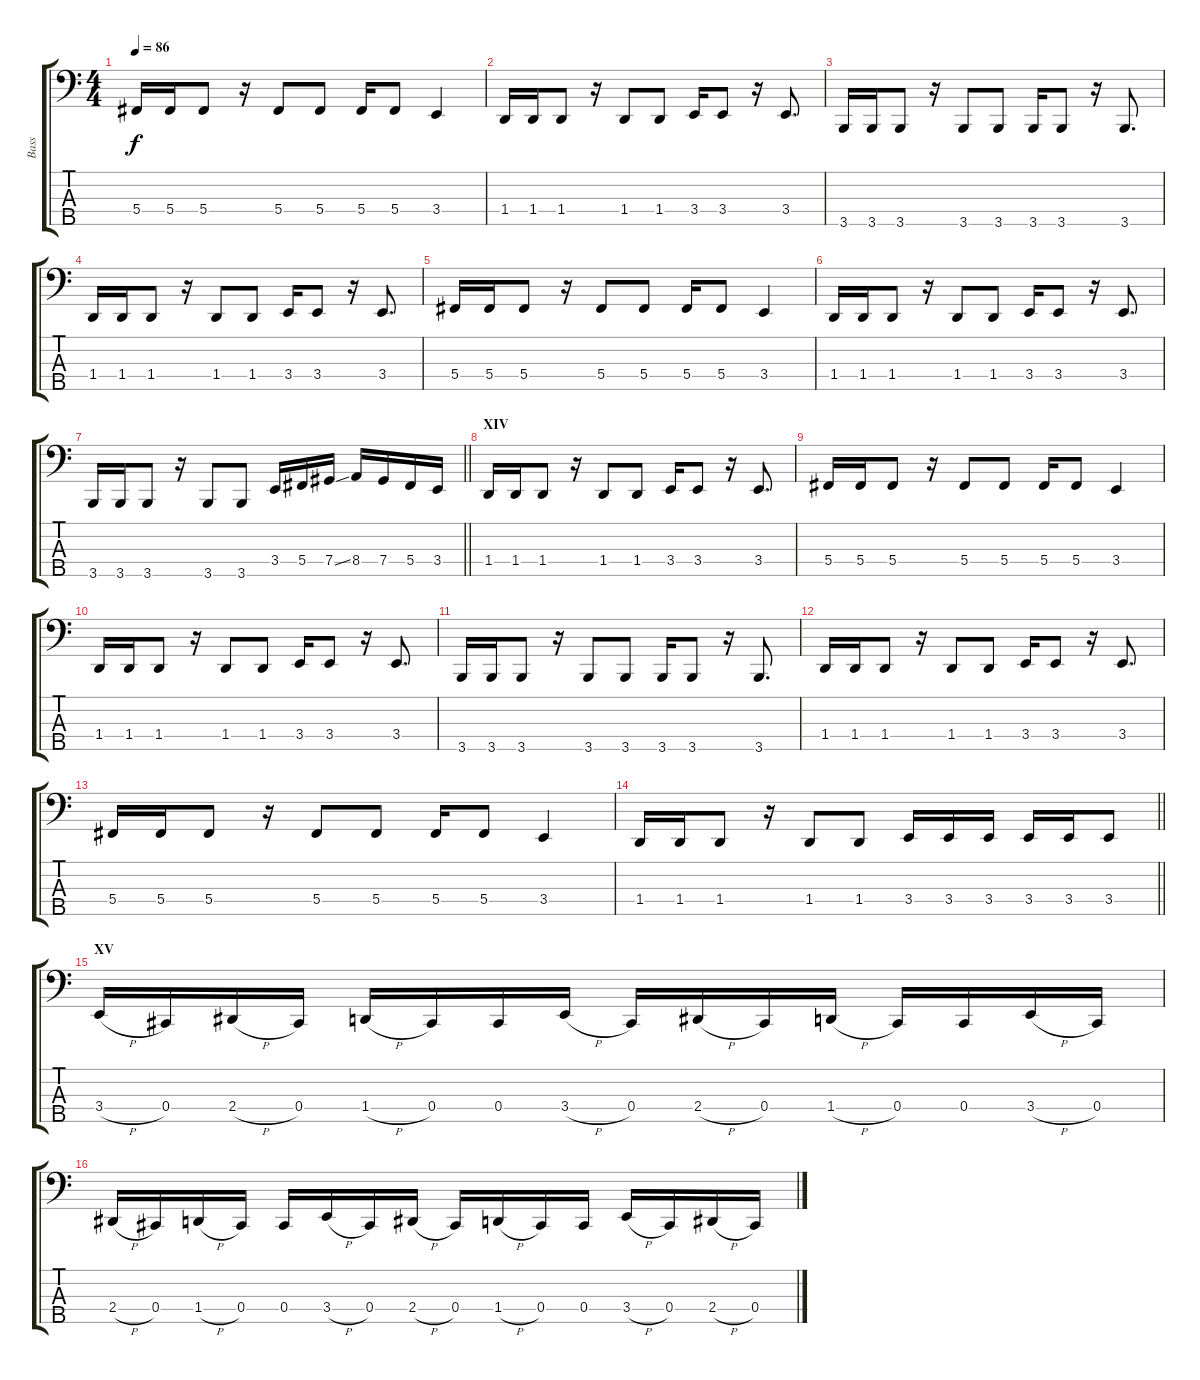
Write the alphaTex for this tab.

\track ("Bass" "Bass") {instrument electricbasspick}
\staff {score tabs}
\tuning (Gb2 Db2 Ab1 Db1 Ab0) {hide}
\ts (4 4)
\tempo 86
\clef f4
\ks c
5.4.16{dy f} 5.4.16 5.4.8 r.16 5.4.8 5.4.8 5.4.16 5.4.8 3.4.4 |
1.4.16 1.4.16 1.4.8 r.16 1.4.8 1.4.8 3.4.16 3.4.8 r.16 3.4.8{d} |
3.5.16 3.5.16 3.5.8 r.16 3.5.8 3.5.8 3.5.16 3.5.8 r.16 3.5.8{d} |
1.4.16 1.4.16 1.4.8 r.16 1.4.8 1.4.8 3.4.16 3.4.8 r.16 3.4.8{d} |
5.4.16 5.4.16 5.4.8 r.16 5.4.8 5.4.8 5.4.16 5.4.8 3.4.4 |
1.4.16 1.4.16 1.4.8 r.16 1.4.8 1.4.8 3.4.16 3.4.8 r.16 3.4.8{d} |
\barLineRight lightlight
3.5.16 3.5.16 3.5.8 r.16 3.5.8 3.5.8 3.4.16 5.4.16 7.4{ss}.16 8.4.16 7.4.16 5.4.16 3.4.16 |
\section ("" "XIV")
1.4.16 1.4.16 1.4.8 r.16 1.4.8 1.4.8 3.4.16 3.4.8 r.16 3.4.8{d} |
5.4.16 5.4.16 5.4.8 r.16 5.4.8 5.4.8 5.4.16 5.4.8 3.4.4 |
1.4.16 1.4.16 1.4.8 r.16 1.4.8 1.4.8 3.4.16 3.4.8 r.16 3.4.8{d} |
3.5.16 3.5.16 3.5.8 r.16 3.5.8 3.5.8 3.5.16 3.5.8 r.16 3.5.8{d} |
1.4.16 1.4.16 1.4.8 r.16 1.4.8 1.4.8 3.4.16 3.4.8 r.16 3.4.8{d} |
5.4.16 5.4.16 5.4.8 r.16 5.4.8 5.4.8 5.4.16 5.4.8 3.4.4 |
\barLineRight lightlight
1.4.16 1.4.16 1.4.8 r.16 1.4.8 1.4.8 3.4.16 3.4.16 3.4.16 3.4.16 3.4.16 3.4.8 |
\section ("" "XV")
3.4{h}.16 0.4.16 2.4{h}.16 0.4.16 1.4{h}.16 0.4.16 0.4.16 3.4{h}.16 0.4.16 2.4{h}.16 0.4.16 1.4{h}.16 0.4.16 0.4.16 3.4{h}.16 0.4.16 |
2.4{h}.16 0.4.16 1.4{h}.16 0.4.16 0.4.16 3.4{h}.16 0.4.16 2.4{h}.16 0.4.16 1.4{h}.16 0.4.16 0.4.16 3.4{h}.16 0.4.16 2.4{h}.16 0.4.16
